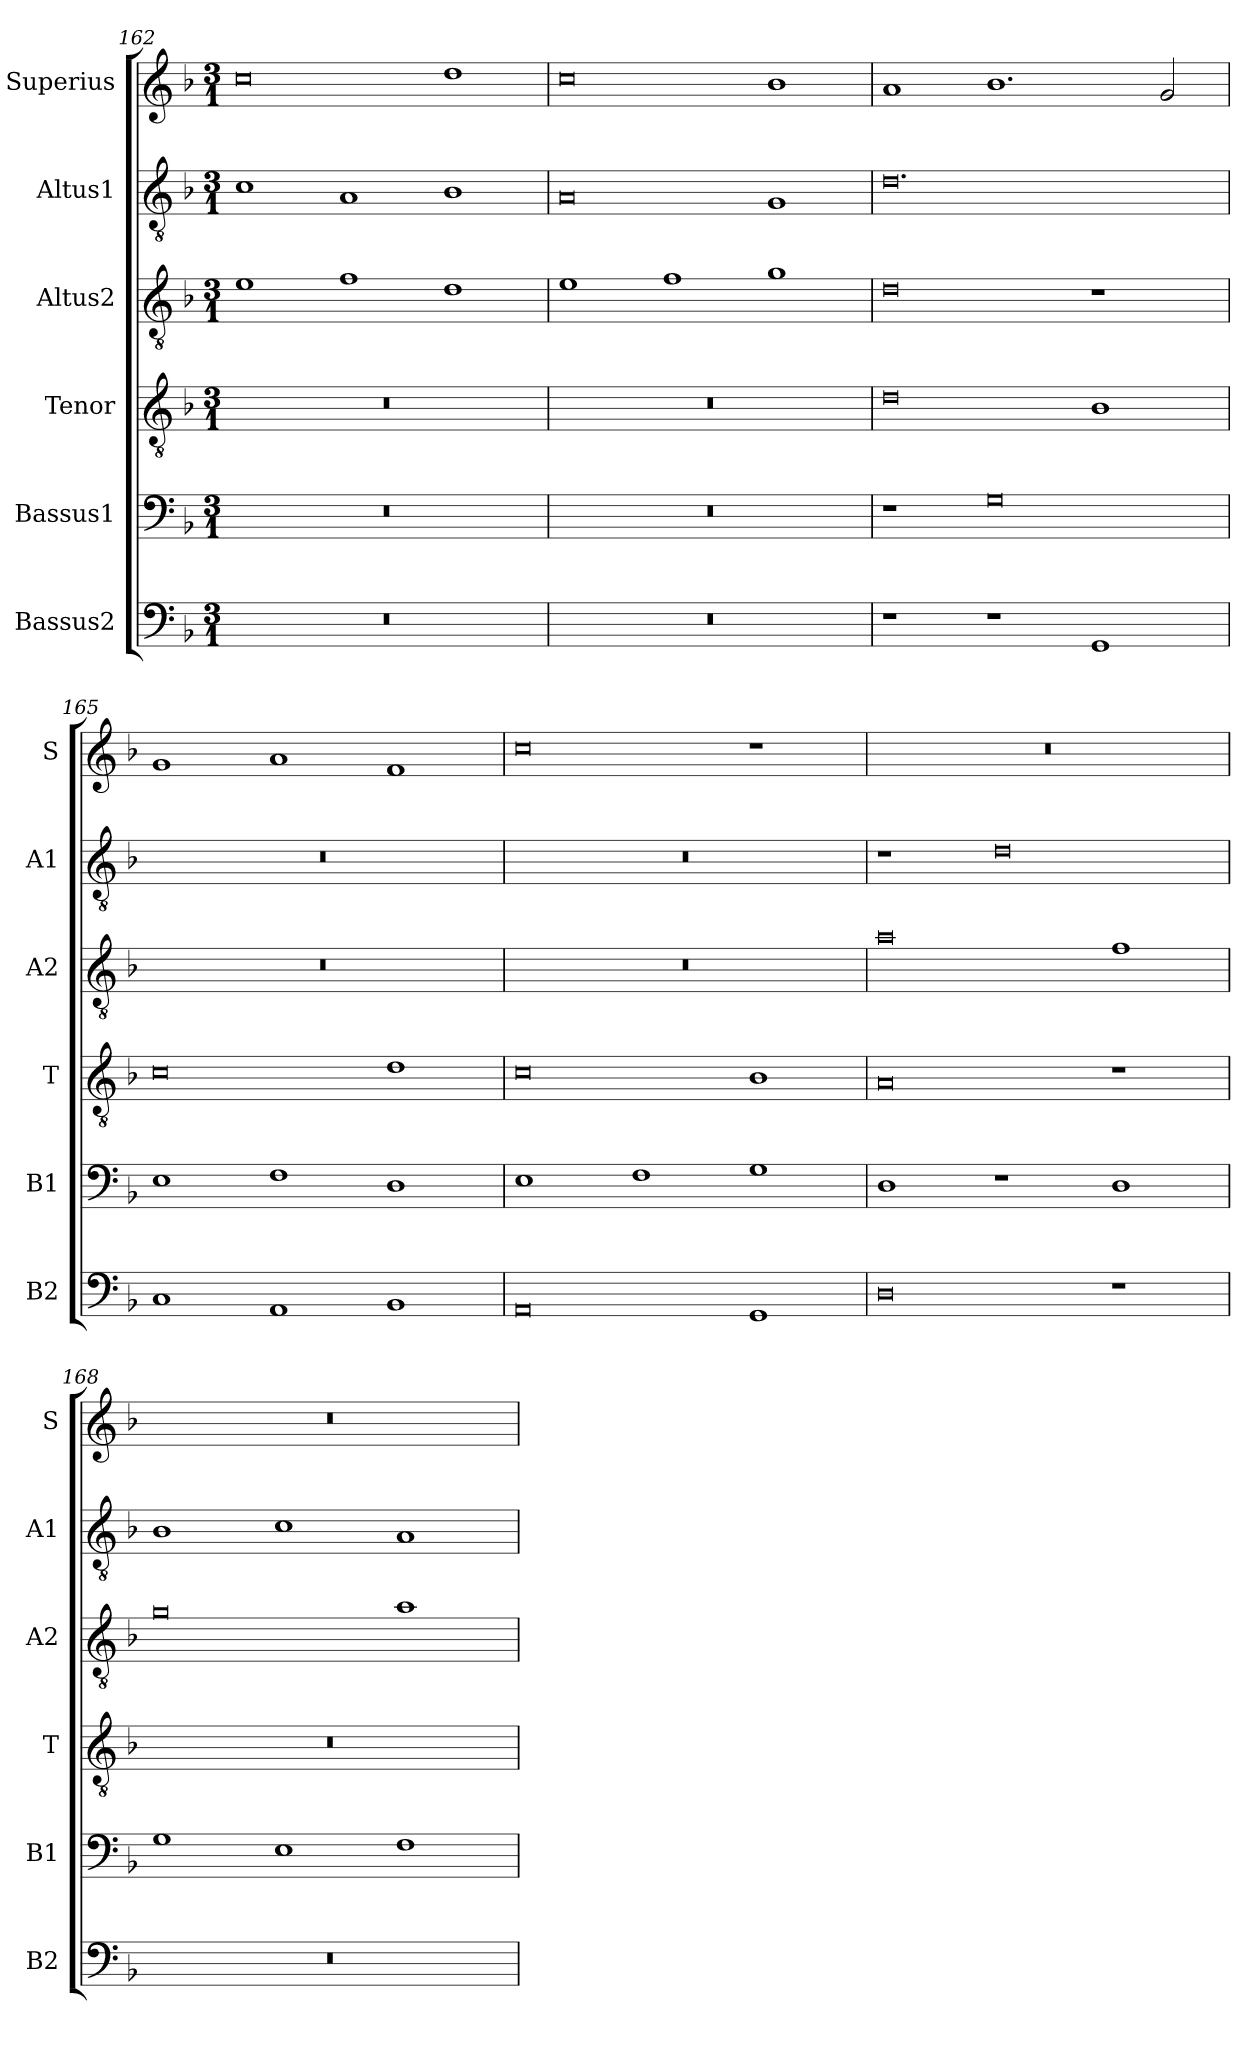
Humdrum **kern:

**kern	**kern	**kern	**kern	**kern	**kern
*part6	*part5	*part4	*part3	*part2	*part1
*staff6	*staff5	*staff4	*staff3	*staff2	*staff1
*I"Bassus2	*I"Bassus1	*I"Tenor	*I"Altus2	*I"Altus1	*I"Superius
*I'B2	*I'B1	*I'T	*I'A2	*I'A1	*I'S
*clefF4	*clefF4	*clefGv2	*clefGv2	*clefGv2	*clefG2
*k[b-]	*k[b-]	*k[b-]	*k[b-]	*k[b-]	*k[b-]
*M3/1	*M3/1	*M3/1	*M3/1	*M3/1	*M3/1
=162	=162	=162	=162	=162	=162
0.r	0.r	0.r	1e	1c	0cc
.	.	.	1f	1A	.
.	.	.	1d	1B-	1dd
=163	=163	=163	=163	=163	=163
0.r	0.r	0.r	1e	0A	0cc
.	.	.	1f	.	.
.	.	.	1g	1G	1b-
=164	=164	=164	=164	=164	=164
1r	1r	0d	0d	0.d	1a
1r	0G	.	.	.	1.b-
1GG	.	1B-	1r	.	.
.	.	.	.	.	2g/
=165	=165	=165	=165	=165	=165
1C	1E	0c	0.r	0.r	1g
1AA	1F	.	.	.	1a
1BB-	1D	1d	.	.	1f
=166	=166	=166	=166	=166	=166
0AA	1E	0c	0.r	0.r	0cc
.	1F	.	.	.	.
1GG	1G	1B-	.	.	1r
=167	=167	=167	=167	=167	=167
0D	1D	0A	0a	1r	0.r
.	1r	.	.	0d	.
1r	1D	1r	1f	.	.
=168	=168	=168	=168	=168	=168
0.r	1G	0.r	0g	1B-	0.r
.	1E	.	.	1c	.
.	1F	.	1a	1A	.
=	=	=	=	=	=
*-	*-	*-	*-	*-	*-
